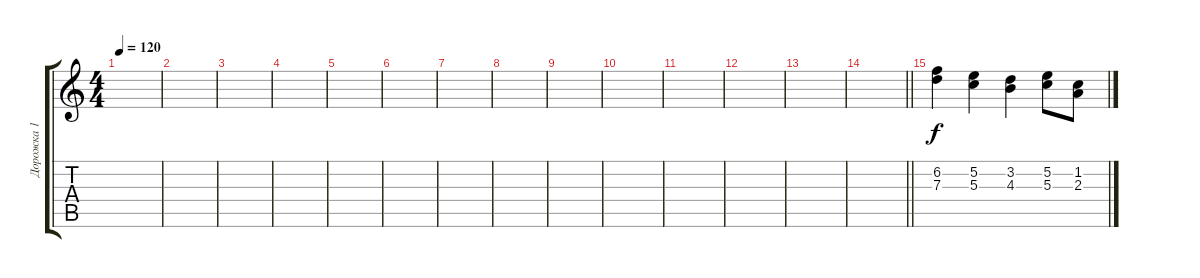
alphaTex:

\track ("Дорожка 1" "Дорожка 1") {instrument acousticguitarsteel}
\staff {score tabs}
\tuning (E4 B3 G3 D3 A2 E2) {hide}
\ts (4 4)
\tempo 120
\clef g2
\ks c
|
|
|
|
|
|
|
|
|
|
|
|
|
\barLineRight lightlight
|
(6.2 7.3).4 (5.2 5.3).4 (3.2 4.3).4 (5.2 5.3).8 (1.2 2.3).8
